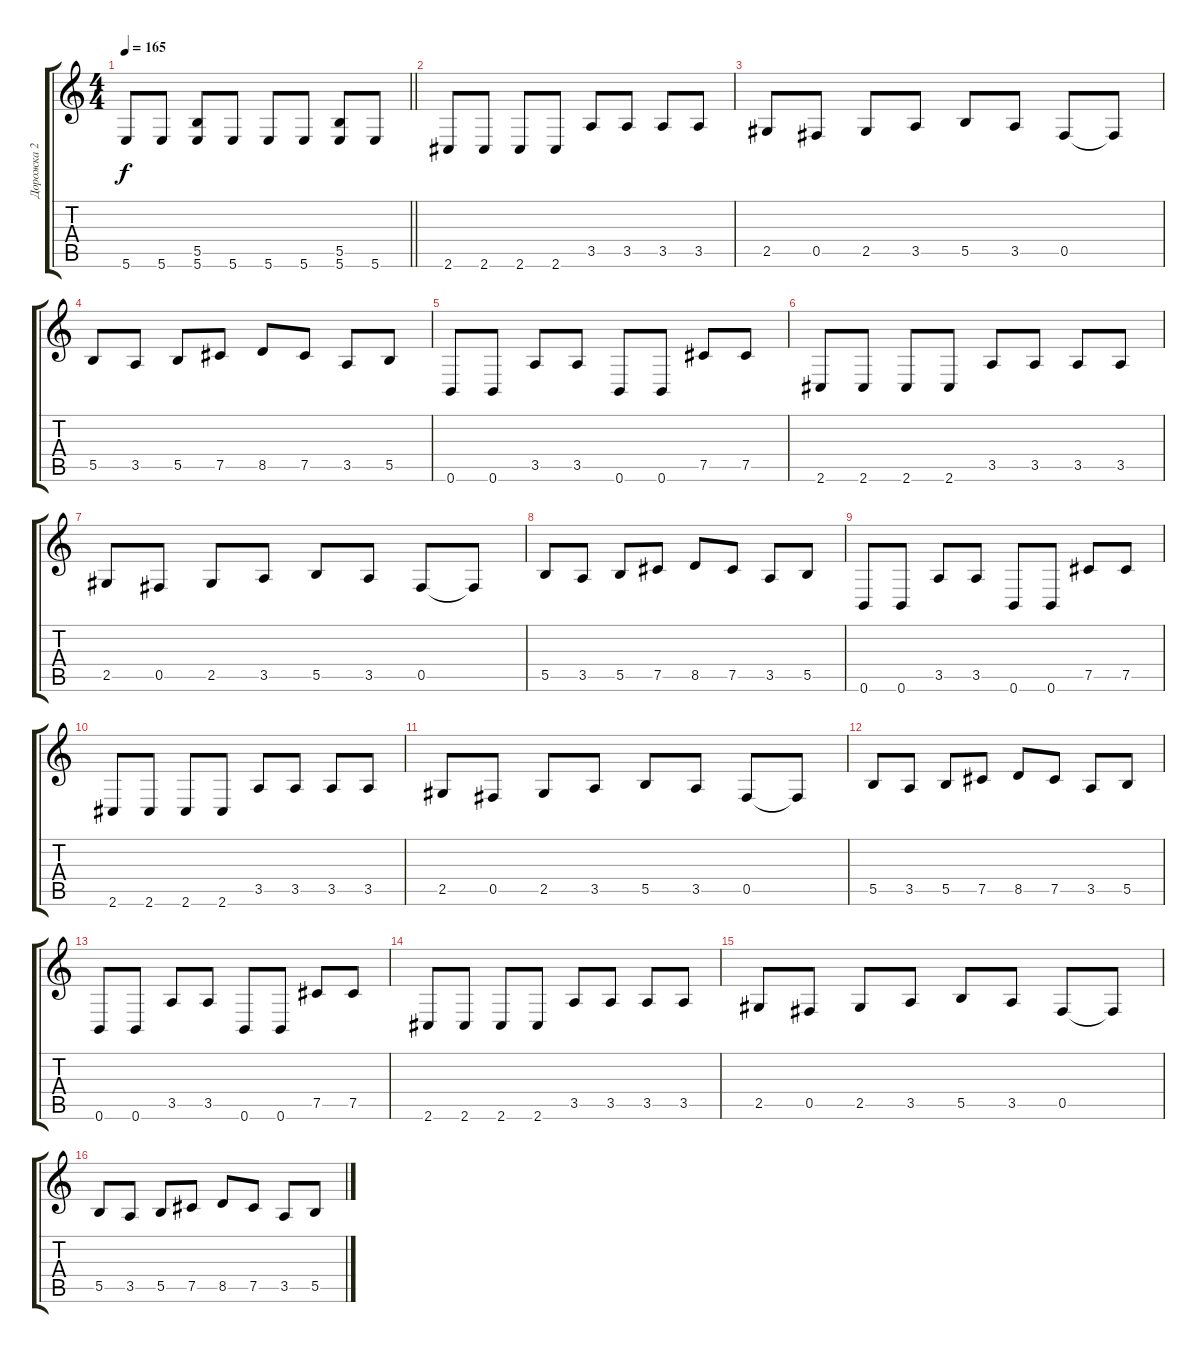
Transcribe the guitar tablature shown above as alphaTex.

\track ("Дорожка 2" "Дорожка 2") {instrument distortionguitar}
\staff {score tabs}
\tuning (Db4 Ab3 E3 B2 Gb2 B1) {hide}
\ts (4 4)
\tempo 165
\clef g2
\barLineRight lightlight
\ks c
5.6.8{dy f} 5.6.8 (5.5 5.6).8 5.6.8 5.6.8 5.6.8 (5.5 5.6).8 5.6.8 |
\section ("" " ")
2.6.8 2.6.8 2.6.8 2.6.8 3.5.8 3.5.8 3.5.8 3.5.8 |
2.5.8 0.5.8 2.5.8 3.5.8 5.5.8 3.5.8 0.5.8 0.5{t}.8 |
5.5.8 3.5.8 5.5.8 7.5.8 8.5.8 7.5.8 3.5.8 5.5.8 |
0.6.8 0.6.8 3.5.8 3.5.8 0.6.8 0.6.8 7.5.8 7.5.8 |
2.6.8 2.6.8 2.6.8 2.6.8 3.5.8 3.5.8 3.5.8 3.5.8 |
2.5.8 0.5.8 2.5.8 3.5.8 5.5.8 3.5.8 0.5.8 0.5{t}.8 |
5.5.8 3.5.8 5.5.8 7.5.8 8.5.8 7.5.8 3.5.8 5.5.8 |
0.6.8 0.6.8 3.5.8 3.5.8 0.6.8 0.6.8 7.5.8 7.5.8 |
2.6.8 2.6.8 2.6.8 2.6.8 3.5.8 3.5.8 3.5.8 3.5.8 |
2.5.8 0.5.8 2.5.8 3.5.8 5.5.8 3.5.8 0.5.8 0.5{t}.8 |
5.5.8 3.5.8 5.5.8 7.5.8 8.5.8 7.5.8 3.5.8 5.5.8 |
0.6.8 0.6.8 3.5.8 3.5.8 0.6.8 0.6.8 7.5.8 7.5.8 |
2.6.8 2.6.8 2.6.8 2.6.8 3.5.8 3.5.8 3.5.8 3.5.8 |
2.5.8 0.5.8 2.5.8 3.5.8 5.5.8 3.5.8 0.5.8 0.5{t}.8 |
5.5.8 3.5.8 5.5.8 7.5.8 8.5.8 7.5.8 3.5.8 5.5.8
